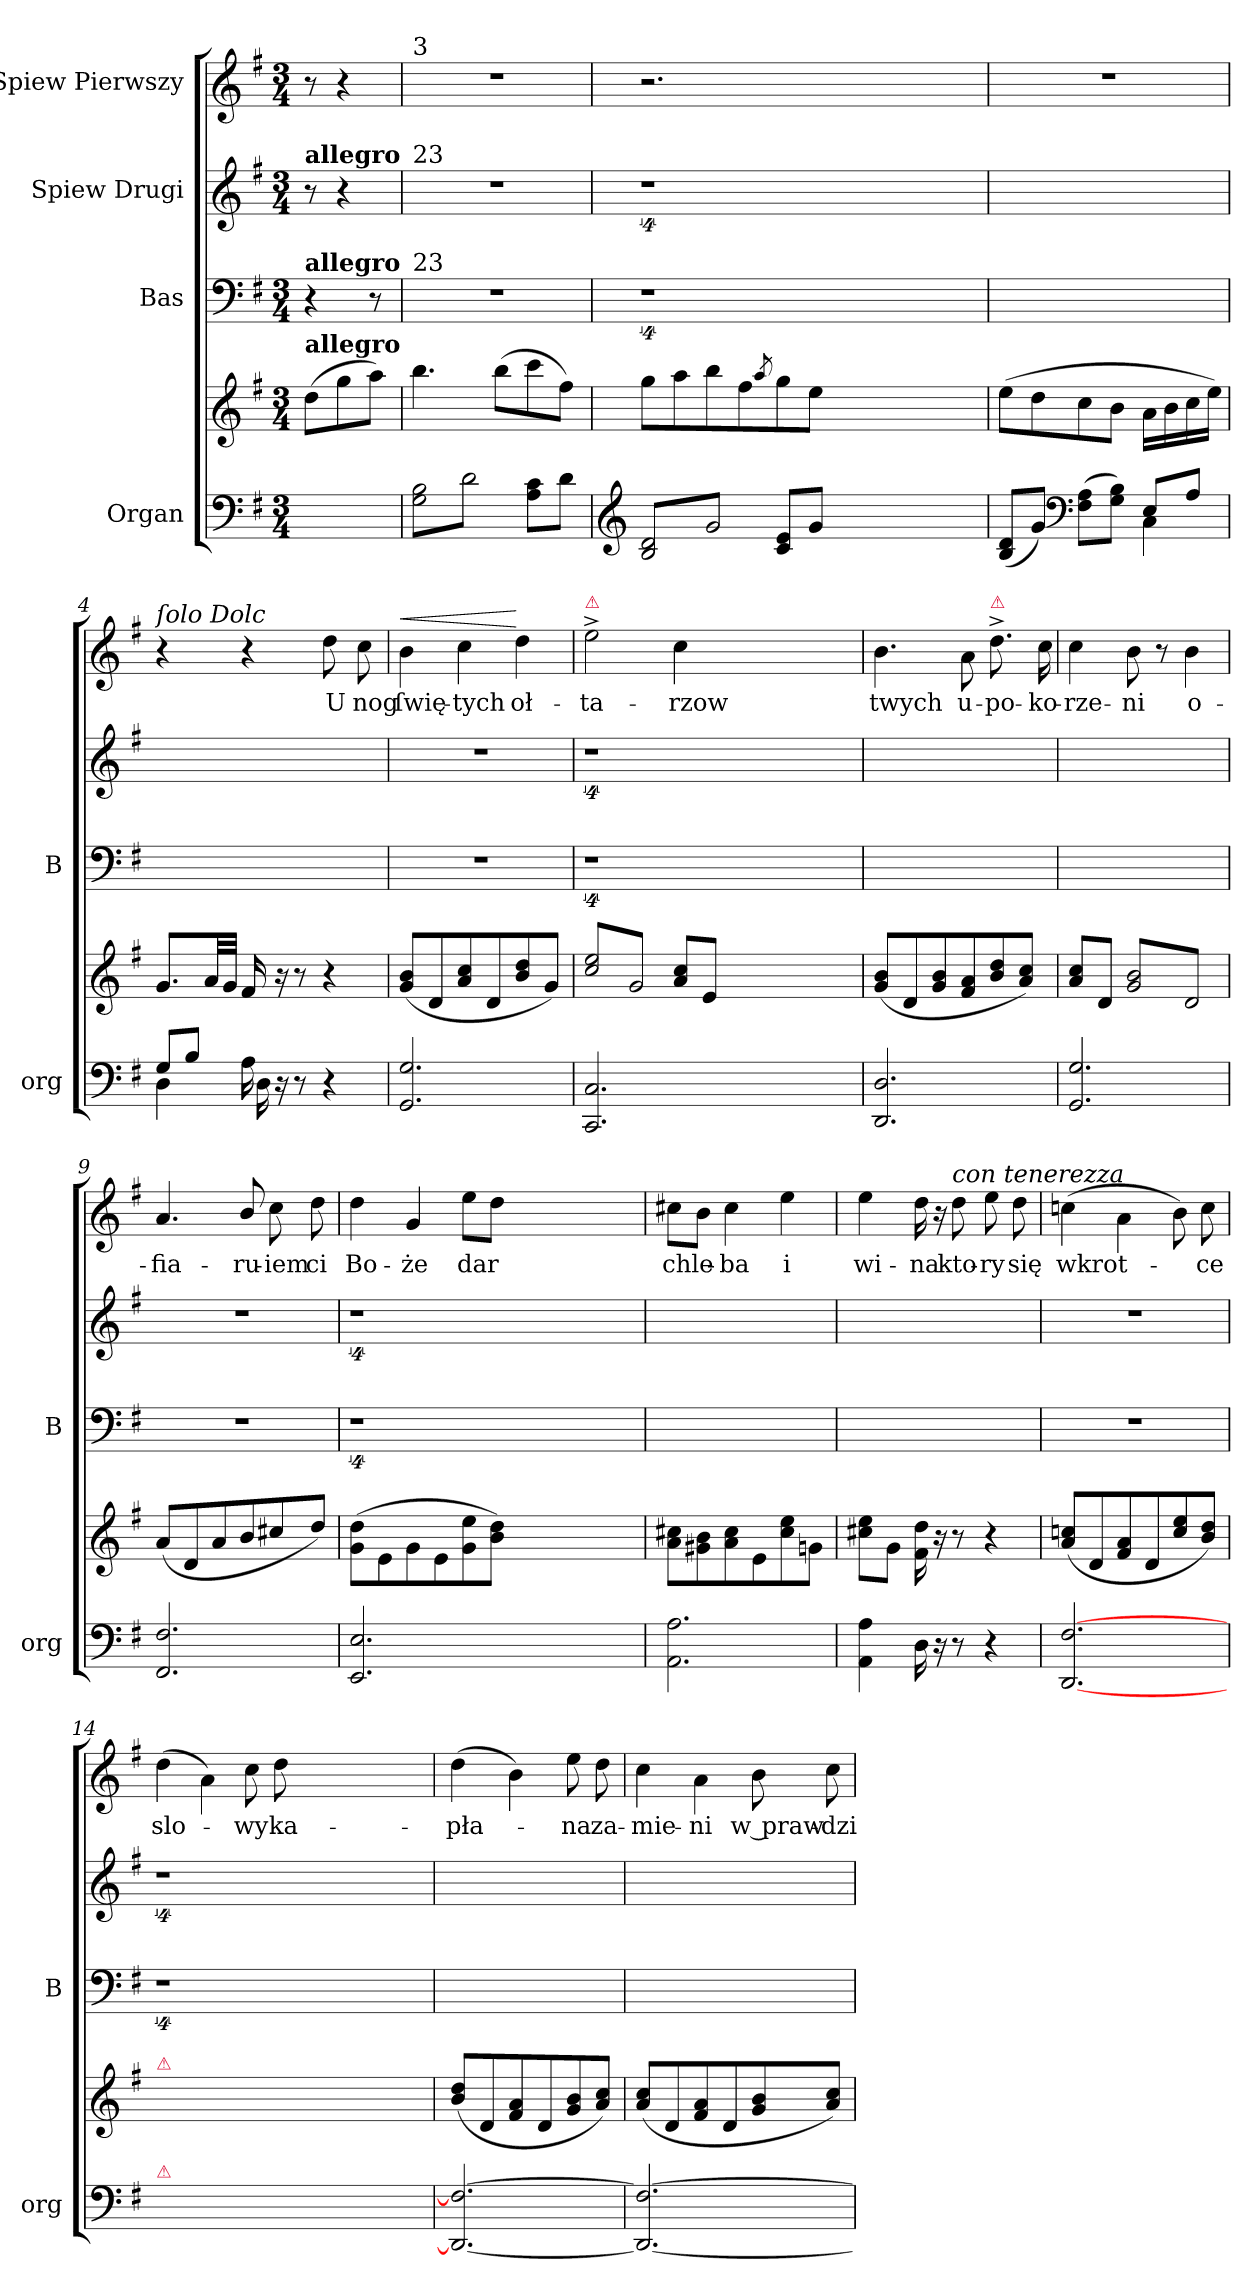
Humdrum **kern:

**kern	**kern	**kern	**kern	**kern	**text	**dynam
*part4	*part4	*part3	*part2	*part1	*part1	*part1
*staff5	*staff4	*staff3	*staff2	*staff1	*staff1	*staff1
*I"Organ	*	*I"Bas	*I"Spiew Drugi	*I"Spiew Pierwszy	*	*
*I'org	*	*I'B	*	*	*	*
*clefF4	*clefG2	*clefF4	*clefG2	*clefG2	*	*
*k[f#]	*k[f#]	*k[f#]	*k[f#]	*k[f#]	*	*
*G:	*G:	*G:	*G:	*G:	*	*
*M3/4	*M3/4	*M3/4	*M3/4	*M3/4	*	*
=	=	=	=	=	=	=
!	!	!	!LO:TX:a:B:t=allegro	!	!	!
!	!	!LO:TX:a:B:t=allegro	!	!	!	!
!	!LO:TX:a:B:t=allegro	!	!	!	!	!
4ryy	(>8dd\L	4r	8r	8r	.	.
.	8gg\	.	4r	4r	.	.
8ryy	8aa\J)	8r	.	.	.	.
=1	=1	=1	=1	=1	=1	=1
!	!	!	!	!LO:TX:a:t=3	!	!
!	!	!	!LO:TX:a:t=23	!	!	!
!	!	!LO:TX:a:t=23	!	!	!	!
*tremolo	*	*	*	*	*	*
8G\ 8B\L	4.bb\	2.r	2.r	2.r	.	.
8d\	.	.	.	.	.	.
8G\ 8B\	.	.	.	.	.	.
8d\J	(>8bb\L	.	.	.	.	.
*Xtremolo	*	*	*	*	*	*
8A\ 8c\L	8ccc\	.	.	.	.	.
8d\J	8ff#\J)	.	.	.	.	.
=2	=2	=2	=2	=2	=2	=2
*clefG2	*	*	*	*	*	*
*tremolo	*	*	*	*	*	*
8B/ 8d/L	8gg\L	4%9r	4%9r	2.r	.	.
8g/	8aa\	.	.	.	.	.
8B/ 8d/	8bb\	.	.	.	.	.
8g/J	8ff#\	.	.	.	.	.
*Xtremolo	*	*	*	*	*	*
.	8qaa/	.	.	.	.	.
8c/ 8e/L	8gg\	.	.	.	.	.
8g/J	8ee\J	.	.	.	.	.
1.ryy	1.ryy	.	.	1.ryy	.	.
=3	=3	=3	=3	=3	=3	=3
*^	*	*	*	*	*	*
(<8B/ 8d/L	2ryy	(>8ee\L	2.ryy	2.ryy	2.r	.	.
8g/J)	.	8dd\	.	.	.	.	.
*clefF4	*	*	*	*	*	*	*
(>8F#\ 8A\L	.	8cc\	.	.	.	.	.
8G\ 8B\J)	.	8b\J	.	.	.	.	.
8E/L	4C\	16a\LL	.	.	.	.	.
.	.	16b\	.	.	.	.	.
8A/J	.	16cc\	.	.	.	.	.
.	.	16ee\JJ)	.	.	.	.	.
=4	=4	=4	=4	=4	=4	=4	=4
!	!	!	!	!	!LO:TX:a:i:t=ſolo Dolc	!	!
8G/L	4D\	8.g/L	2.ryy	2.ryy	4r	.	.
8B/J	.	.	.	.	.	.	.
.	.	32a/LL	.	.	.	.	.
.	.	32g/JJJ	.	.	.	.	.
16A\	16D\	16f#/	.	.	4r	.	.
16r	16ryy	16r	.	.	.	.	.
8r	8ryy	8r	.	.	.	.	.
4r	4ryy	4r	.	.	8dd\	U	.
.	.	.	.	.	8cc\	nog	.
*v	*v	*	*	*	*	*	*
=5	=5	=5	=5	=5	=5	=5
!	!	!	!	!	!	!LO:HP:a
2.GG/ 2.G/	(<8g/ 8b/L	2.r	2.r	4b\	ſwię-	<
.	8d/	.	.	.	.	.
.	8a/ 8cc/	.	.	4cc\	-tych	.
.	8d/	.	.	.	.	.
.	8b/ 8dd/	.	.	4dd\	oł-	[
.	8g/J)	.	.	.	.	.
=6	=6	=6	=6	=6	=6	=6
!	!	!	!	!LO:TX:a:color=crimson:t=⚠	!	!
*	*tremolo	*	*	*	*	*
2.CC/ 2.C/	(<8cc/ 8ee/L	4%9r	4%9r	2ee^>\	-ta-	.
.	8g/)	.	.	.	.	.
.	8cc/ 8ee/	.	.	.	.	.
.	8g/)J	.	.	.	.	.
*	*Xtremolo	*	*	*	*	*
.	8a/ 8cc/L	.	.	4cc\	-rzow	.
.	8e/J	.	.	.	.	.
1.ryy	1.ryy	.	.	1.ryy	.	.
=7	=7	=7	=7	=7	=7	=7
2.DD/ 2.D/	(<8g/ 8b/L	2.ryy	2.ryy	4.b\	twych	.
.	8d/	.	.	.	.	.
.	8g/ 8b/	.	.	.	.	.
.	8f#/ 8a/	.	.	8a\	u-	.
!	!	!	!	!LO:TX:a:color=crimson:t=⚠	!	!
.	8b/ 8dd/	.	.	8.dd^>\	-po-	.
.	8a/ 8cc/J)	.	.	.	.	.
.	.	.	.	16cc\	-ko-	.
=8	=8	=8	=8	=8	=8	=8
2.GG/ 2.G/	(<8a/ 8cc/L	2.ryy	2.ryy	4cc\	-rze-	.
.	8d/J	.	.	.	.	.
*	*tremolo	*	*	*	*	*
.	8g/ 8b/L	.	.	8b\	-ni	.
!	!	!	!	!	!	!LO:DY:a:rj
.	8d/)	.	.	8r	.	fo
.	8g/ 8b/	.	.	4b\	o-	.
.	8d/)J	.	.	.	.	.
*	*Xtremolo	*	*	*	*	*
=9	=9	=9	=9	=9	=9	=9
2.FF#/ 2.F#/	(<8a/L	2.r	2.r	4.a/	-fia-	.
.	8d/	.	.	.	.	.
.	8a/	.	.	.	.	.
.	8b/	.	.	8b/	-ru-	.
.	8cc#X/	.	.	8cc\	-iem	.
.	8dd/J)	.	.	8dd\	ci	.
=10	=10	=10	=10	=10	=10	=10
2.EE/ 2.E/	(>8g\ 8dd\L	4%9r	4%9r	4dd\	Bo-	.
.	8e\	.	.	.	.	.
.	8g\	.	.	4g/	-że	.
.	8e\	.	.	.	.	.
.	8g\ 8ee\	.	.	8ee\L	dar	.
.	8b\ 8dd\J)	.	.	8dd\J	.	.
1.ryy	1.ryy	.	.	1.ryy	.	.
=11	=11	=11	=11	=11	=11	=11
2.AA\ 2.A\	8a\ 8cc#X\L	2.ryy	2.ryy	8cc#X\L	chle-	.
.	8g#X\ 8b\	.	.	8b\J	.	.
.	8a\ 8cc#\	.	.	4cc#\	-ba	.
.	8e\	.	.	.	.	.
.	8cc#\ 8ee\	.	.	4ee\	i	.
.	8gn\J	.	.	.	.	.
=12	=12	=12	=12	=12	=12	=12
4AA\ 4A\	8cc#X\ 8ee\L	2.ryy	2.ryy	4ee\	wi-	.
.	8g\J	.	.	.	.	.
16D\	16f#\ 16dd\	.	.	16dd\	-na	.
16r	16r	.	.	16r	.	.
!	!	!	!	!LO:TX:a:i:t=con tenerezza	!	!
8r	8r	.	.	8dd\	kto-	.
4r	4r	.	.	8ee\	-ry	.
.	.	.	.	8dd\	się	.
=13	=13	=13	=13	=13	=13	=13
[<2.DD/ [>2.F#/	(<8a/ 8ccn/L	2.r	2.r	(>4ccn\	wkrot-	.
.	8d/	.	.	.	.	.
.	8f#/ 8a/	.	.	4a\	.	.
.	8d/	.	.	.	.	.
.	8cc/ 8ee/	.	.	8b\)	.	.
.	8b/ 8dd/J)	.	.	8cc\	-ce	.
=14	=14	=14	=14	=14	=14	=14
!	!LO:TX:a:color=crimson:t=⚠	!	!	!	!	!
!LO:TX:a:color=crimson:t=⚠	!	!	!	!	!	!
2.ryy	2.ryy	4%9r	4%9r	(>4dd\	slo-	.
.	.	.	.	4a\)	.	.
.	.	.	.	8cc\	-wy	.
.	.	.	.	8dd\	ka-	.
1.ryy	1.ryy	.	.	1.ryy	.	.
=15	=15	=15	=15	=15	=15	=15
2.DD_</ 2.F#_>/	(<8b/ 8dd/L	2.ryy	2.ryy	(>4dd\	-pła-	.
.	8d/	.	.	.	.	.
.	8f#/ 8a/	.	.	4b\)	.	.
.	8d/	.	.	.	.	.
.	8g/ 8b/	.	.	8ee\	-na	.
.	8a/ 8cc/J)	.	.	8dd\	za-	.
=16	=16	=16	=16	=16	=16	=16
2.DD_/ 2.F#_/	(<8a/ 8cc/L	2.ryy	2.ryy	4cc\	-mie-	.
.	8d/	.	.	.	.	.
.	8f#/ 8a/	.	.	4a\	-ni	.
.	8d/	.	.	.	.	.
.	8g/ 8b/	.	.	8b\	w praw-	.
.	8a/ 8cc/J)	.	.	8cc\	-dzi	.
=	=	=	=	=	=	=
*-	*-	*-	*-	*-	*-	*-
